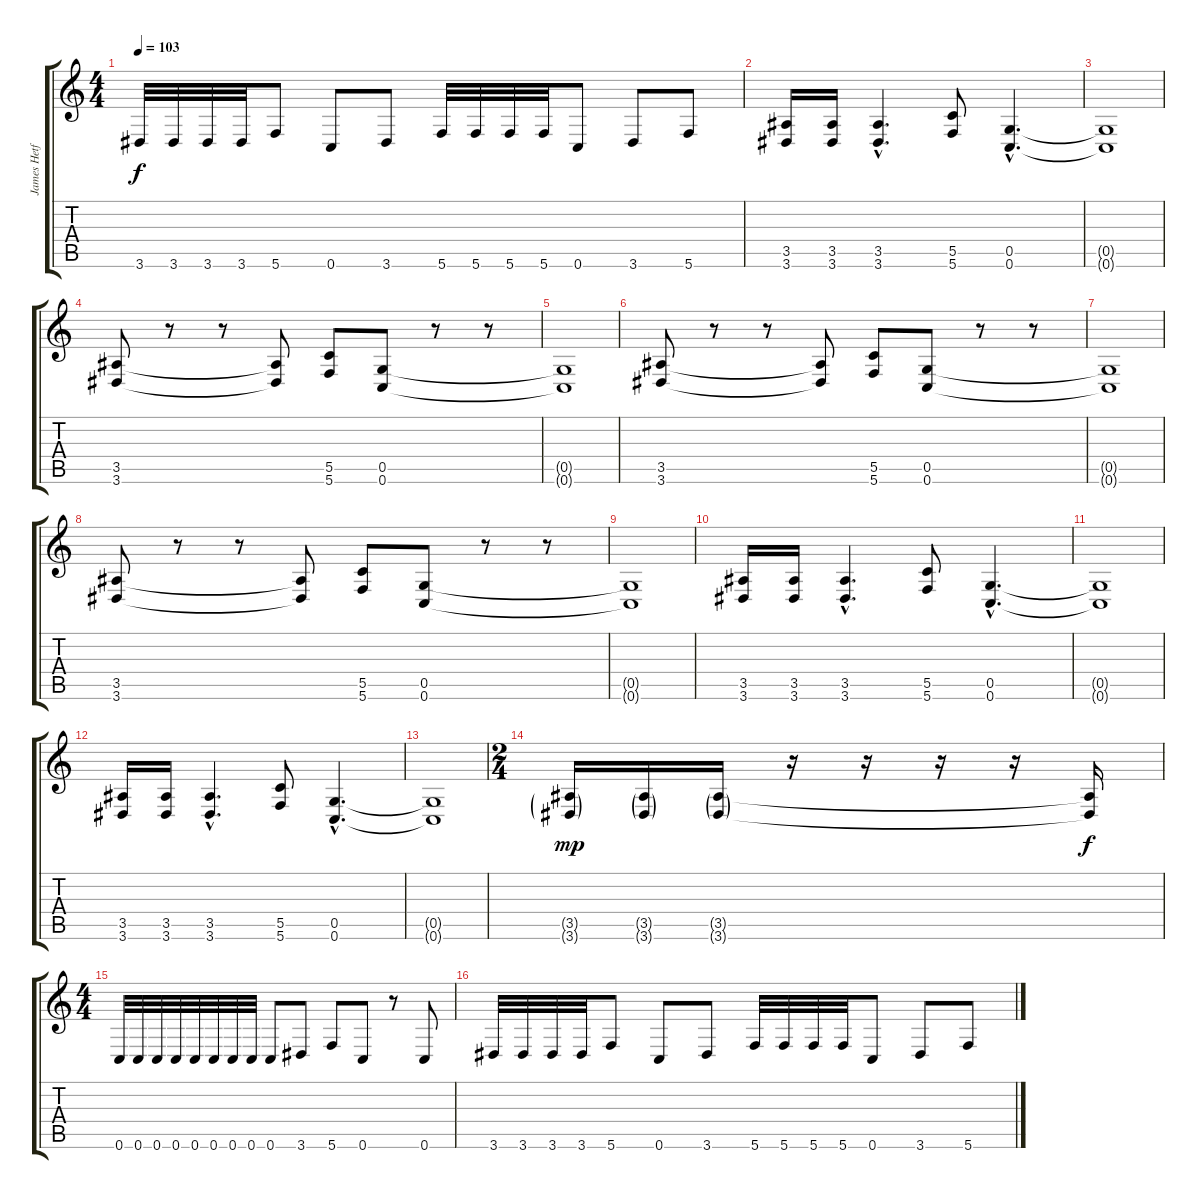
\track ("James Hetfield" "James Hetf") {instrument distortionguitar}
\staff {score tabs}
\tuning (D4 A3 F3 D3 G2 C2) {hide}
\ts (4 4)
\tempo 103
\clef g2
\ks c
3.6.32{dy f} 3.6.32 3.6.32 3.6.32 5.6.8 0.6.8 3.6.8 5.6.32 5.6.32 5.6.32 5.6.32 0.6.8 3.6.8 5.6.8 |
(3.5 3.6).16 (3.5 3.6).16 (3.5{hac} 3.6{hac}).4{d} (5.5 5.6).8 (0.5{hac} 0.6{hac}).4{d} |
(0.5{t} 0.6{t}).1 |
(3.5 3.6).8 r.8 r.8 (3.5{t} 3.6{t}).8 (5.5 5.6).8 (0.5 0.6).8 r.8 r.8 |
(0.5{t} 0.6{t}).1 |
(3.5 3.6).8 r.8 r.8 (3.5{t} 3.6{t}).8 (5.5 5.6).8 (0.5 0.6).8 r.8 r.8 |
(0.5{t} 0.6{t}).1 |
(3.5 3.6).8 r.8 r.8 (3.5{t} 3.6{t}).8 (5.5 5.6).8 (0.5 0.6).8 r.8 r.8 |
(0.5{t} 0.6{t}).1 |
(3.5 3.6).16 (3.5 3.6).16 (3.5{hac} 3.6{hac}).4{d} (5.5 5.6).8 (0.5{hac} 0.6{hac}).4{d} |
(0.5{t} 0.6{t}).1 |
(3.5 3.6).16 (3.5 3.6).16 (3.5{hac} 3.6{hac}).4{d} (5.5 5.6).8 (0.5{hac} 0.6{hac}).4{d} |
(0.5{t} 0.6{t}).1 |
\ts (2 4)
(3.5{g} 3.6{g}).16{dy mp} (3.5{g} 3.6{g}).16 (3.5{g} 3.6{g}).16 r.16 r.16 r.16 r.16 (3.5{t} 3.6{t}).16{dy f} |
\ts (4 4)
0.6.32 0.6.32 0.6.32 0.6.32 0.6.32 0.6.32 0.6.32 0.6.32 0.6.8 3.6.8 5.6.8 0.6.8 r.8 0.6.8 |
3.6.32 3.6.32 3.6.32 3.6.32 5.6.8 0.6.8 3.6.8 5.6.32 5.6.32 5.6.32 5.6.32 0.6.8 3.6.8 5.6.8
